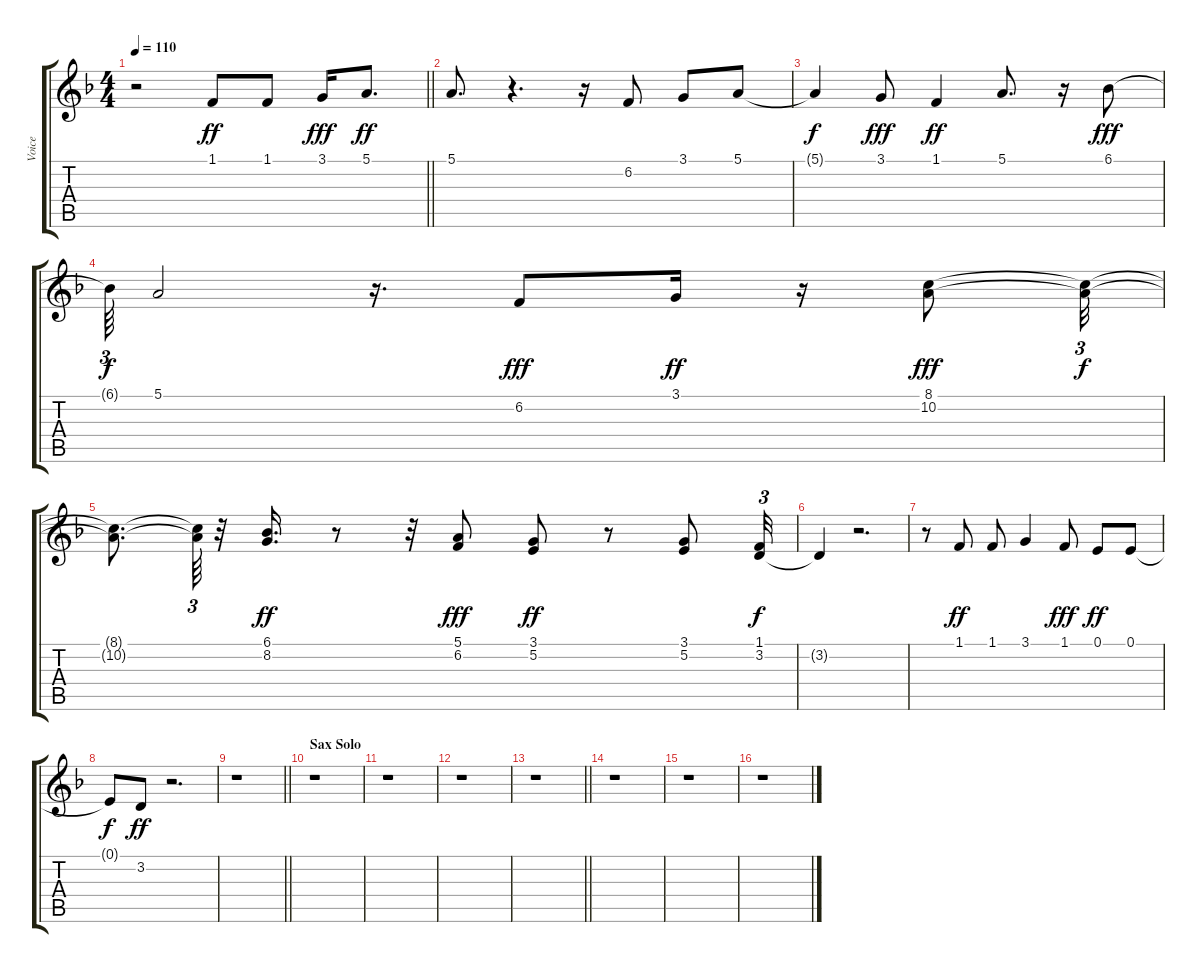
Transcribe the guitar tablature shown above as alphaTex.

\track ("Voice" "Voice") {instrument viola}
\staff {score tabs}
\tuning (E4 B3 G3 D3 A2 E2) {hide}
\ts (4 4)
\tempo 110
\clef g2
\barLineRight lightlight
\ks dminor
r.2{dy ff} 1.1.8 1.1.8 3.1.16{dy fff} 5.1.8{d dy ff} |
5.1.8{d} r.4{d} r.16 6.2.8 3.1.8 5.1.8 |
5.1{t}.4{dy f} 3.1.8{dy fff} 1.1.4{dy ff} 5.1.8{d} r.16 6.1.8{dy fff} |
6.1{t}.64{tu (3 2) dy f} 5.1.2 r.16{d} 6.2.8{dy fff} 3.1.16{dy ff} r.16 (8.1 10.2).8{dy fff} (8.1{t} 10.2{t}).32{tu (3 2) dy f} |
(8.1{t} 10.2{t}).8{d} (8.1{t} 10.2{t}).64{tu (3 2)} r.32 (6.1 8.2).16{d dy ff} r.8 r.32 (5.1 6.2).8{dy fff} (3.1 5.2).8{dy ff} r.8 (3.1 5.2).8 (1.1 3.2).32{tu (3 2) dy f} |
3.2{t}.4 r.2{d} |
r.8 1.1.8{dy ff} 1.1.8 3.1.4 1.1.8{dy fff} 0.1.8{dy ff} 0.1.8 |
0.1{t}.8{dy f} 3.2.8{dy ff} r.2{d} |
\barLineRight lightlight
r.1 |
\section ("" "Sax Solo")
r.1 |
r.1 |
r.1 |
\barLineRight lightlight
r.1 |
r.1 |
r.1 |
r.1
